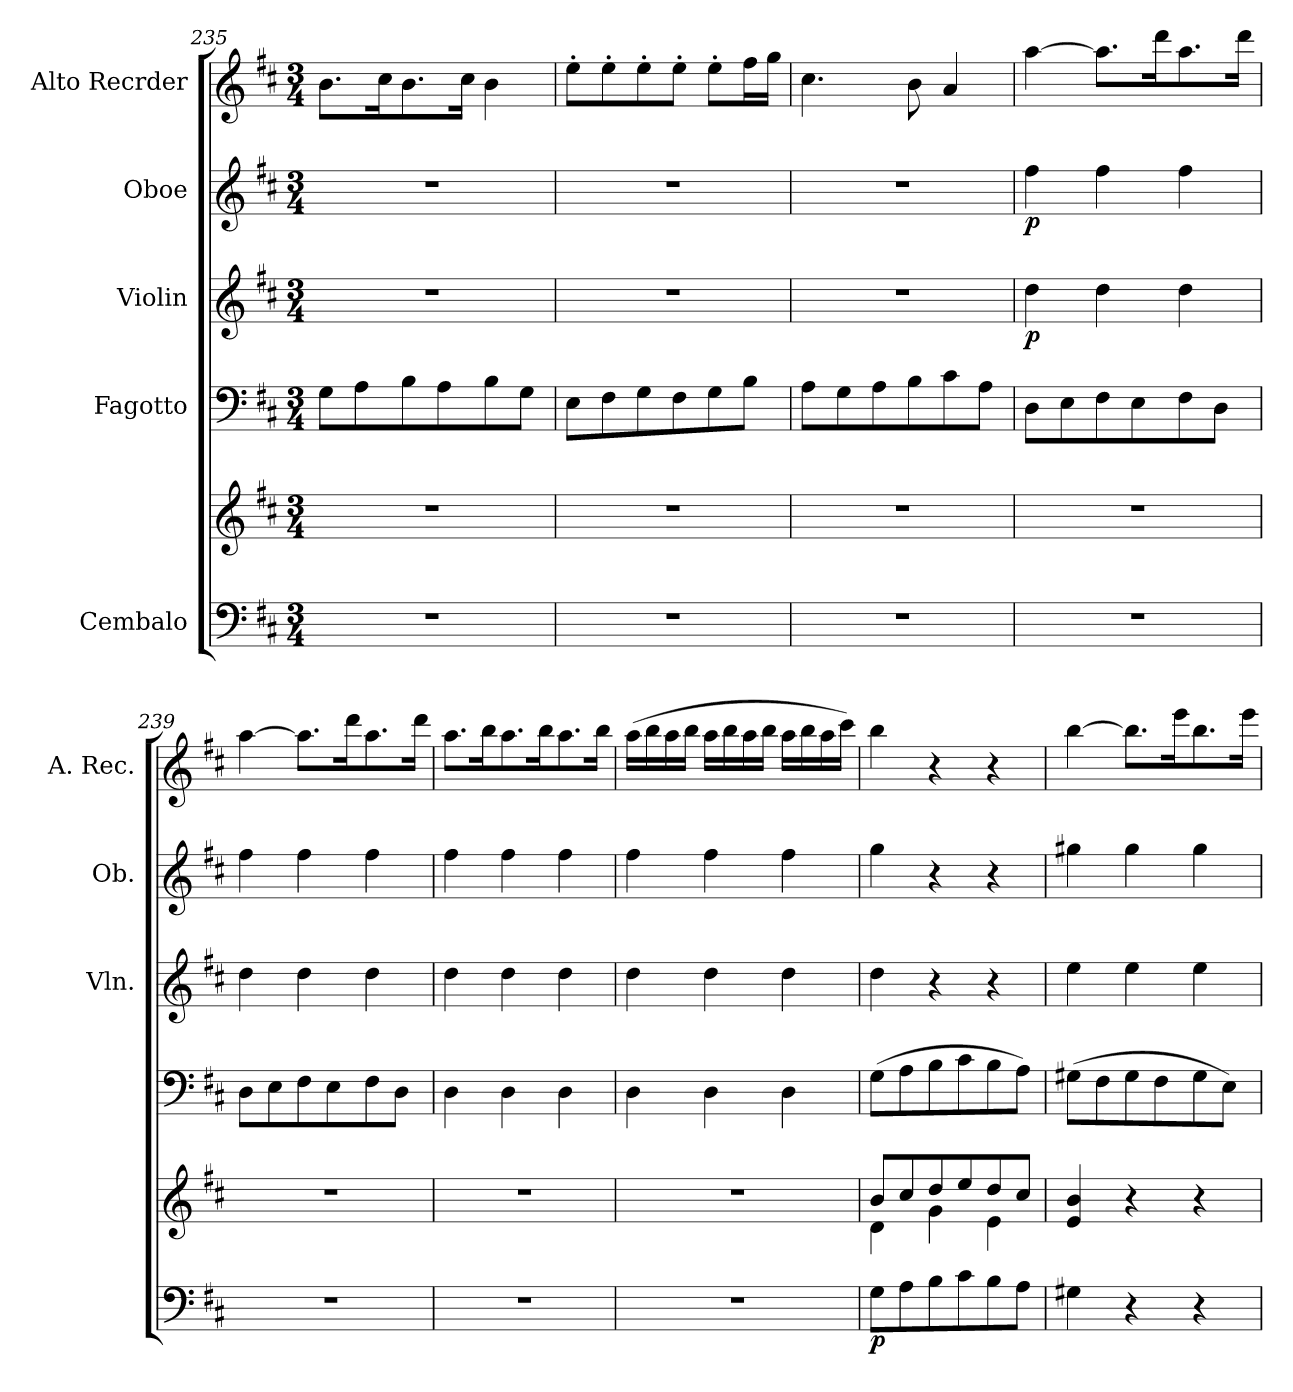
**kern	**kern	**dynam	**kern	**kern	**dynam	**kern	**dynam	**kern
*part5	*part5	*part5	*part4	*part3	*part3	*part2	*part2	*part1
*staff6	*staff5	*staff5/6	*staff4	*staff3	*staff3	*staff2	*staff2	*staff1
*I"Cembalo	*	*	*I"Fagotto	*I"Violin	*	*I"Oboe	*	*I"Alto Recrder
*	*	*	*	*I'Vln.	*	*I'Ob.	*	*I'A. Rec.
*clefF4	*clefG2	*	*clefF4	*clefG2	*	*clefG2	*	*clefG2
*k[f#c#]	*k[f#c#]	*	*k[f#c#]	*k[f#c#]	*	*k[f#c#]	*	*k[f#c#]
*M3/4	*M3/4	*	*M3/4	*M3/4	*	*M3/4	*	*M3/4
=235	=235	=235	=235	=235	=235	=235	=235	=235
2.r	2.r	.	8G\L	2.r	.	2.r	.	8.b\L
.	.	.	8A\	.	.	.	.	.
.	.	.	.	.	.	.	.	16cc#\K
.	.	.	8B\	.	.	.	.	8.b\
.	.	.	8A\	.	.	.	.	.
.	.	.	.	.	.	.	.	16cc#\Jk
.	.	.	8B\	.	.	.	.	4b\
.	.	.	8G\J	.	.	.	.	.
=236	=236	=236	=236	=236	=236	=236	=236	=236
2.r	2.r	.	8E\L	2.r	.	2.r	.	8ee'\L
.	.	.	8F#\	.	.	.	.	8ee'\
.	.	.	8G\	.	.	.	.	8ee'\
.	.	.	8F#\	.	.	.	.	8ee'\J
.	.	.	8G\	.	.	.	.	8ee'\L
.	.	.	8B\J	.	.	.	.	16ff#\L
.	.	.	.	.	.	.	.	16gg\JJ
=237	=237	=237	=237	=237	=237	=237	=237	=237
2.r	2.r	.	8A\L	2.r	.	2.r	.	4.cc#\
.	.	.	8G\	.	.	.	.	.
.	.	.	8A\	.	.	.	.	.
.	.	.	8B\	.	.	.	.	8b\
.	.	.	8c#\	.	.	.	.	4a/
.	.	.	8A\J	.	.	.	.	.
=238	=238	=238	=238	=238	=238	=238	=238	=238
!	!	!	!	!	!LO:DY:b	!	!LO:DY:b	!
2.r	2.r	.	8D\L	4dd\	p	4ff#\	p	[4aa\
.	.	.	8E\	.	.	.	.	.
.	.	.	8F#\	4dd\	.	4ff#\	.	8.aa\L]
.	.	.	8E\	.	.	.	.	.
.	.	.	.	.	.	.	.	16ddd\K
.	.	.	8F#\	4dd\	.	4ff#\	.	8.aa\
.	.	.	8D\J	.	.	.	.	.
.	.	.	.	.	.	.	.	16ddd\Jk
=239	=239	=239	=239	=239	=239	=239	=239	=239
2.r	2.r	.	8D\L	4dd\	.	4ff#\	.	[4aa\
.	.	.	8E\	.	.	.	.	.
.	.	.	8F#\	4dd\	.	4ff#\	.	8.aa\L]
.	.	.	8E\	.	.	.	.	.
.	.	.	.	.	.	.	.	16ddd\K
.	.	.	8F#\	4dd\	.	4ff#\	.	8.aa\
.	.	.	8D\J	.	.	.	.	.
.	.	.	.	.	.	.	.	16ddd\Jk
=240	=240	=240	=240	=240	=240	=240	=240	=240
2.r	2.r	.	4D\	4dd\	.	4ff#\	.	8.aa\L
.	.	.	.	.	.	.	.	16bb\K
.	.	.	4D\	4dd\	.	4ff#\	.	8.aa\
.	.	.	.	.	.	.	.	16bb\K
.	.	.	4D\	4dd\	.	4ff#\	.	8.aa\
.	.	.	.	.	.	.	.	16bb\Jk
!!LO:LB:g=z
=241	=241	=241	=241	=241	=241	=241	=241	=241
2.r	2.r	.	4D\	4dd\	.	4ff#\	.	(16aa\LL
.	.	.	.	.	.	.	.	16bb\
.	.	.	.	.	.	.	.	16aa\
.	.	.	.	.	.	.	.	16bb\JJ
.	.	.	4D\	4dd\	.	4ff#\	.	16aa\LL
.	.	.	.	.	.	.	.	16bb\
.	.	.	.	.	.	.	.	16aa\
.	.	.	.	.	.	.	.	16bb\JJ
.	.	.	4D\	4dd\	.	4ff#\	.	16aa\LL
.	.	.	.	.	.	.	.	16bb\
.	.	.	.	.	.	.	.	16aa\
.	.	.	.	.	.	.	.	16ccc#\JJ)
=242	=242	=242	=242	=242	=242	=242	=242	=242
*	*^	*	*	*	*	*	*	*
!	!	!	!LO:DY:b=2	!	!	!	!	!	!
8G\L	8b/L	4d\	p	(8G\L	4dd\	.	4gg\	.	4bb\
8A\	8cc#/	.	.	8A\	.	.	.	.	.
8B\	8dd/	4g\	.	8B\	4r	.	4r	.	4r
8c#\	8ee/	.	.	8c#\	.	.	.	.	.
8B\	8dd/	4e\	.	8B\	4r	.	4r	.	4r
8A\J	8cc#/J	.	.	8A\J)	.	.	.	.	.
*	*v	*v	*	*	*	*	*	*	*
=243	=243	=243	=243	=243	=243	=243	=243	=243
4G#X\	4e/ 4b/	.	(8G#X\L	4ee\	.	4gg#X\	.	[4bb\
.	.	.	8F#\	.	.	.	.	.
4r	4r	.	8G#\	4ee\	.	4gg#\	.	8.bb\L]
.	.	.	8F#\	.	.	.	.	.
.	.	.	.	.	.	.	.	16eee\K
4r	4r	.	8G#\	4ee\	.	4gg#\	.	8.bb\
.	.	.	8E\J)	.	.	.	.	.
.	.	.	.	.	.	.	.	16eee\Jk
=	=	=	=	=	=	=	=	=
*-	*-	*-	*-	*-	*-	*-	*-	*-
